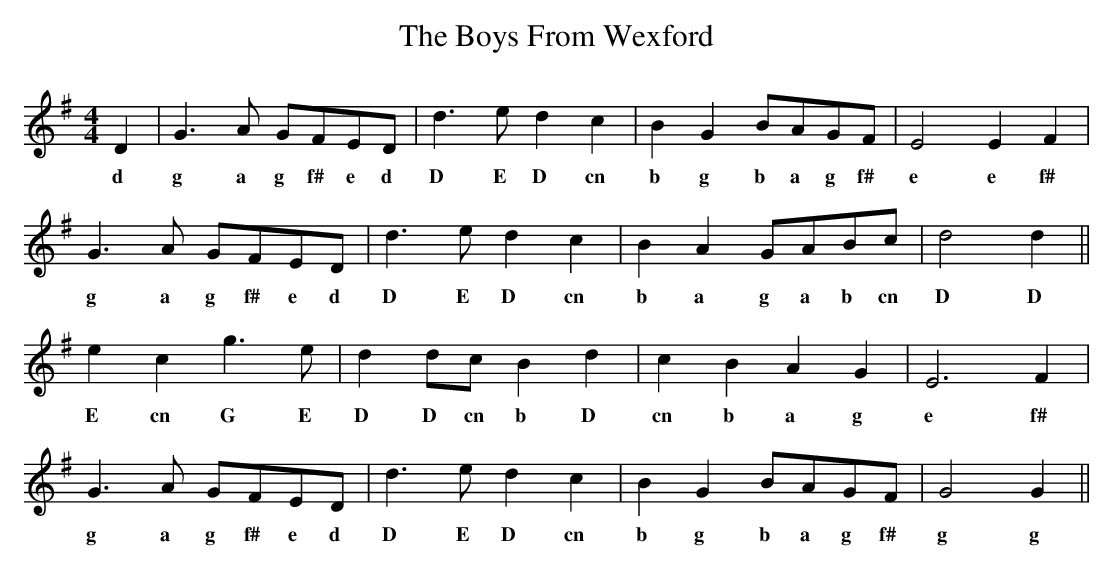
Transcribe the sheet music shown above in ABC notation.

X:1
T: Boys From Wexford, The
M: 4/4
L: 1/8
K: Gmaj
D2|G3A GFED|d3e d2 c2|B2 G2 BAGF|E4 E2 F2|
w:d g a g f# e d D E D cn b g b a g f# e e f#
G3A GFED|d3e d2 c2|B2 A2 GABc|d4 d2||
w:g a g f# e d D E D cn b a g a b cn D D
e2 c2 g3 e|d2 dc B2 d2|c2 B2 A2 G2|E6 F2|
w:E cn G E D D cn b D cn b a g e f#
G3A GFED|d3e d2 c2|B2 G2 BAGF|G4 G2||
w:g a g f# e d D E D cn b g b a g f# g g
